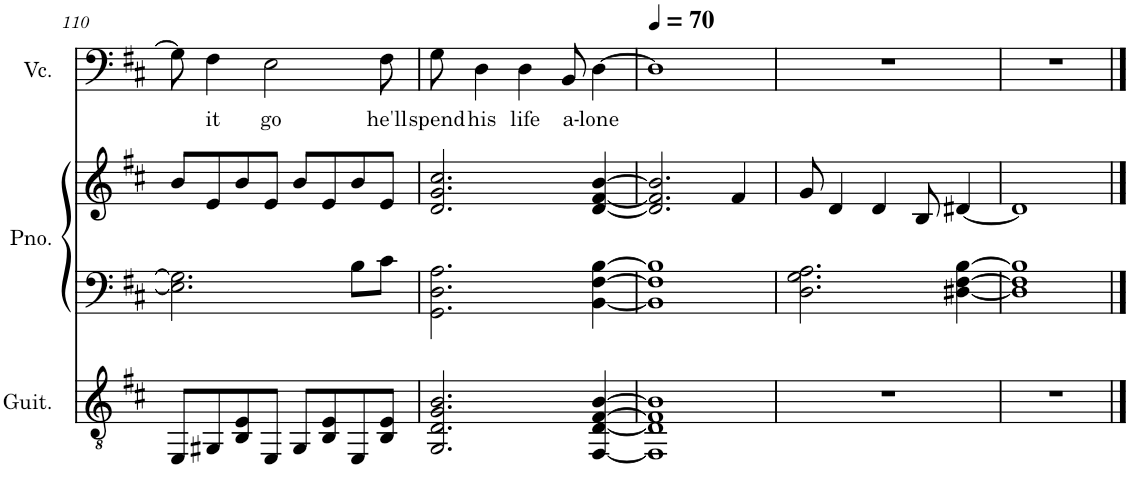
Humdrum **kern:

**kern	**kern	**kern	**kern	**text
*part3	*part2	*part2	*part1	*part1
*staff4	*staff3	*staff2	*staff1	*staff1
*I"Classical Guitar	*I"Piano	*	*I"Violoncello	*
*I'Guit.	*I'Pno.	*	*I'Vc.	*
!!LO:PB:g=z
*clefGv2	*clefF4	*clefG2	*clefF4	*
*k[f#c#]	*k[f#c#]	*k[f#c#]	*k[f#c#]	*
*M4/4	*M4/4	*M4/4	*M4/4	*
=110	=110	=110	=110	=110
8EE/L	2.E\] 2.G#\]	8b/L	8G#\]	.
!	!	!	!	!LO:LY:b
8GG#X/	.	8e/	4F#\	it
8BB/ 8E/	.	8b/	.	.
!	!	!	!	!LO:LY:b
8EE/J	.	8e/J	2E\	go
8GG#/L	.	8b/L	.	.
8BB/ 8E/	.	8e/	.	.
8EE/	8B\L	8b/	.	.
!	!	!	!	!LO:LY:b
8BB/ 8E/J	8c#\J	8e/J	8F#\	he'll
=111	=111	=111	=111	=111
!	!	!	!	!LO:LY:b
2.GG/ 2.D/ 2.G/ 2.B/	2.GG\ 2.D\ 2.A\	2.d/ 2.g/ 2.cc#/	8G\	spend
!	!	!	!	!LO:LY:b
.	.	.	4D\	his
!	!	!	!	!LO:LY:b
.	.	.	4D\	life
!	!	!	!	!LO:LY:b
.	.	.	8BB/	a-
!	!	!	!	!LO:LY:b
[4FF#/ [4D/ [4F#/ [4B/	[4BB\ [4F#\ [4B\	[4d/ [4f#/ [4b/	[4D\	-lone
=112	=112	=112	=112	=112
*	*	*	*MM70	*
1FF#] 1D] 1F#] 1B]	1BB] 1F#] 1B]	2.d/] 2.f#/] 2.b/]	1D]	.
.	.	4f#/	.	.
=113	=113	=113	=113	=113
1r	2.D\ 2.G\ 2.A\	8g/	1r	.
.	.	4d/	.	.
.	.	4d/	.	.
.	.	8B/	.	.
.	[4D#X\ [4F#\ [4B\	[4d#X/	.	.
=114	=114	=114	=114	=114
1r	1D#] 1F#] 1B]	1d#]	1r	.
==	==	==	==	==
*-	*-	*-	*-	*-
